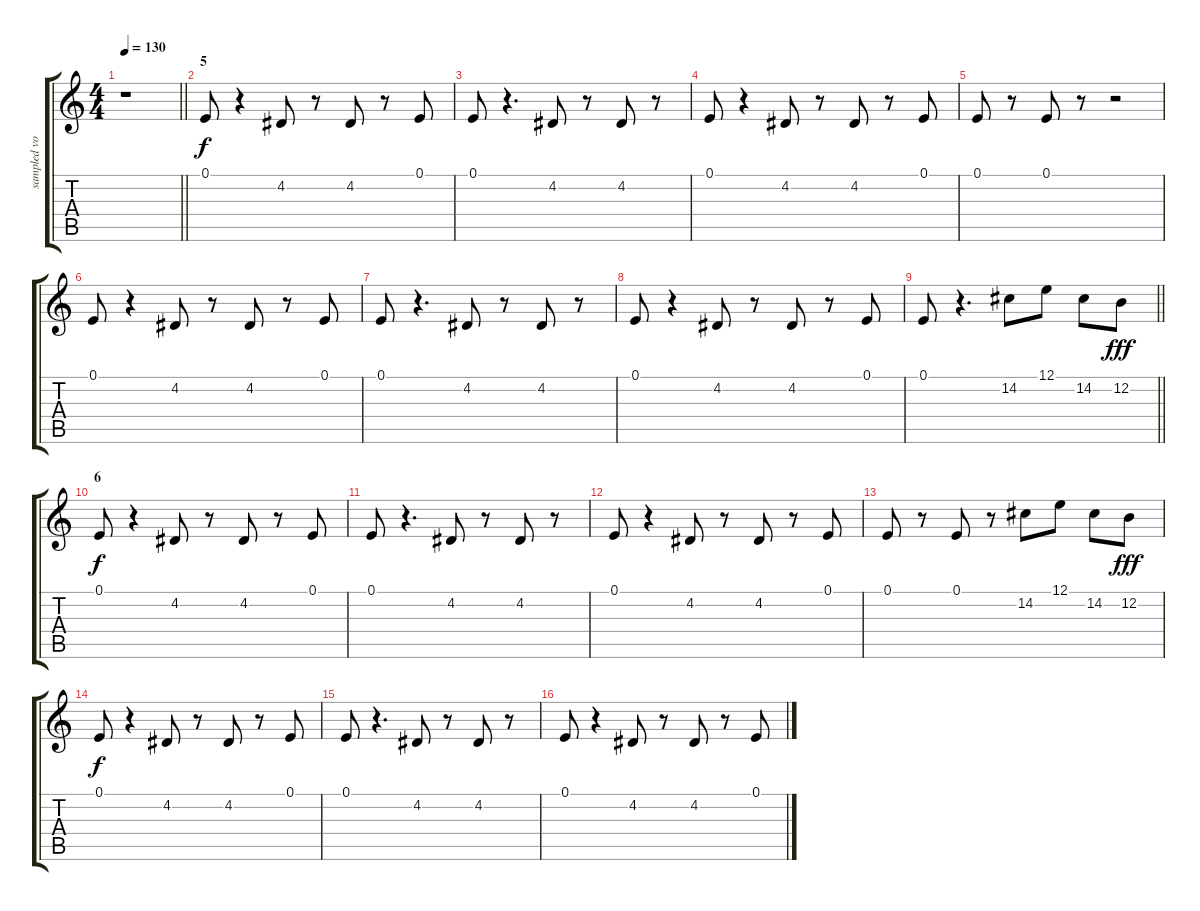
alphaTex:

\track ("sampled voice" "sampled vo") {instrument bassoon}
\staff {score tabs}
\tuning (E4 B3 G3 D3 A2 E2) {hide}
\ts (4 4)
\tempo 130
\clef g2
\barLineRight lightlight
\ks c
r.1{dy f volume 7} |
\section ("" "5")
0.1.8{volume 13} r.4 4.2.8 r.8 4.2.8 r.8 0.1.8 |
0.1.8 r.4{d} 4.2.8 r.8 4.2.8 r.8 |
0.1.8 r.4 4.2.8 r.8 4.2.8 r.8 0.1.8 |
0.1.8 r.8 0.1.8 r.8 r.2 |
0.1.8 r.4 4.2.8 r.8 4.2.8 r.8 0.1.8 |
0.1.8 r.4{d} 4.2.8 r.8 4.2.8 r.8 |
0.1.8 r.4 4.2.8 r.8 4.2.8 r.8 0.1.8 |
\barLineRight lightlight
0.1.8 r.4{d} 14.2.8{instrument recorder} 12.1.8 14.2.8 12.2.8{dy fff} |
\section ("" "6")
0.1.8{dy f instrument bassoon} r.4 4.2.8 r.8 4.2.8 r.8 0.1.8 |
0.1.8 r.4{d} 4.2.8 r.8 4.2.8 r.8 |
0.1.8 r.4 4.2.8 r.8 4.2.8 r.8 0.1.8 |
0.1.8 r.8 0.1.8 r.8 14.2.8{instrument recorder} 12.1.8 14.2.8 12.2.8{dy fff} |
0.1.8{dy f volume 15 instrument bassoon} r.4 4.2.8 r.8 4.2.8 r.8 0.1.8 |
0.1.8 r.4{d} 4.2.8 r.8 4.2.8 r.8 |
0.1.8 r.4 4.2.8 r.8 4.2.8 r.8 0.1.8
